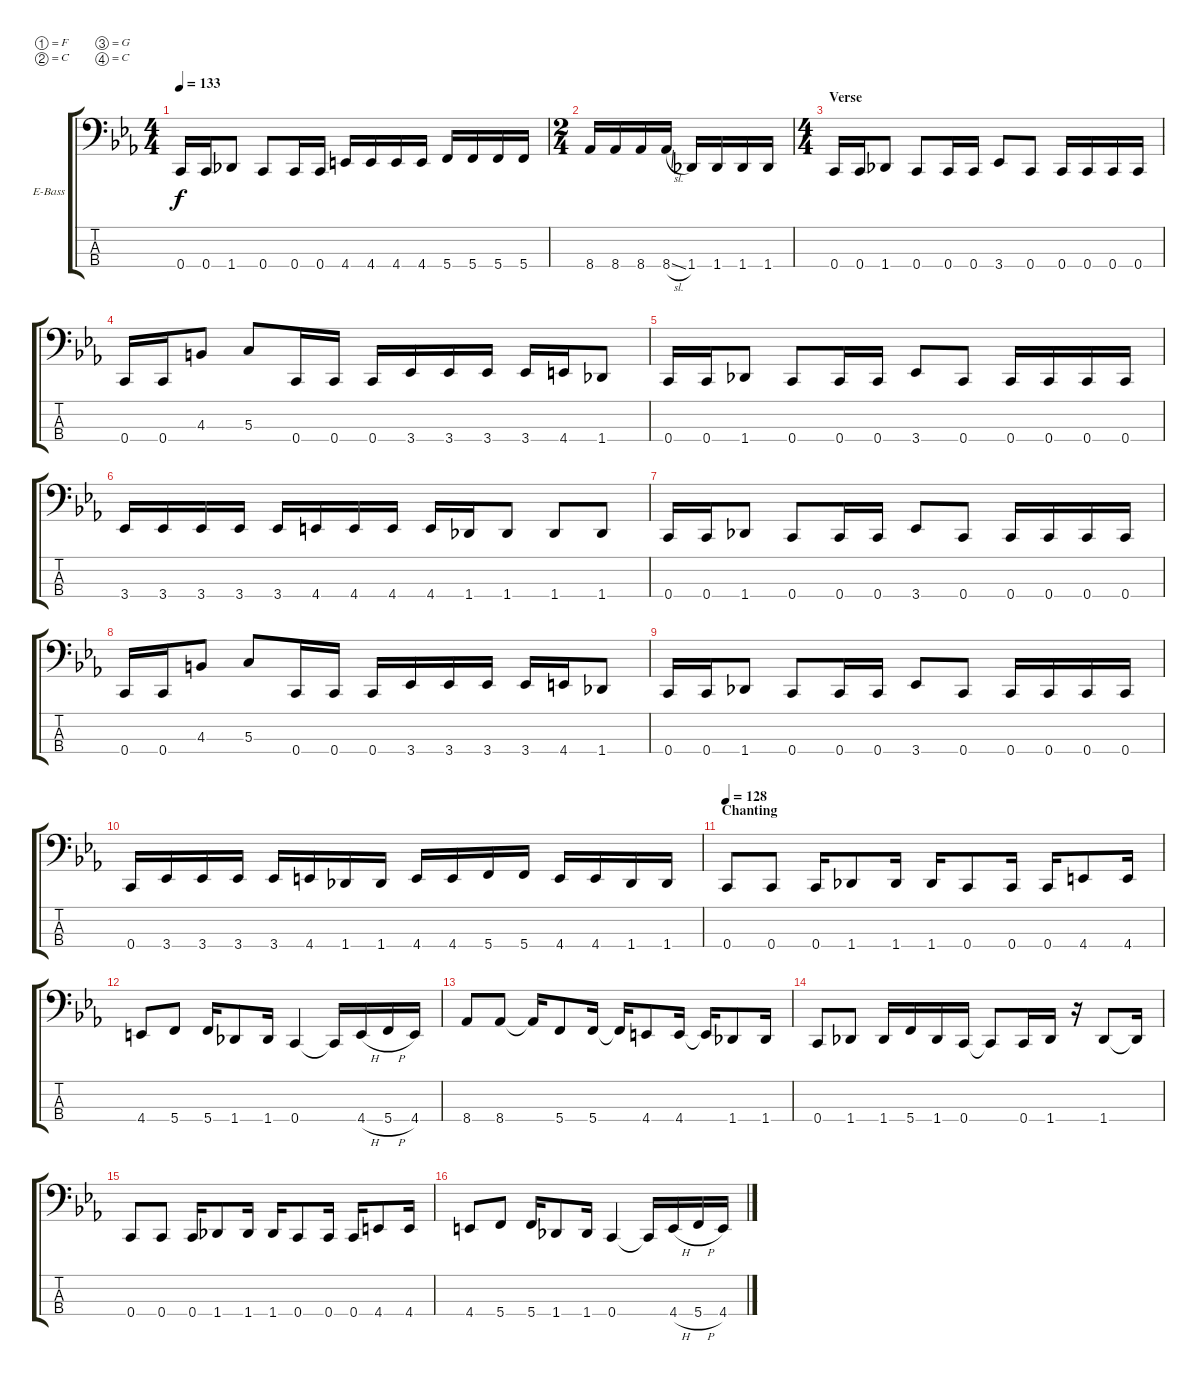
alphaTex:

\bracketExtendMode groupsimilarinstruments
\firstSystemTrackNameOrientation horizontal
\otherSystemsTrackNameOrientation horizontal
\track ("Electric Bass" "E-Bass") {instrument electricbassfinger}
\staff {score tabs}
\tuning (F2 C2 G1 C1)
\ts (4 4)
\tempo 133
\clef f4
\ks cminor
0.4.16{dy f} 0.4.16 1.4.8 0.4.8 0.4.16 0.4.16 4.4.16 4.4.16 4.4.16 4.4.16 5.4.16 5.4.16 5.4.16 5.4.16 |
\ts (2 4)
8.4.16 8.4.16 8.4.16 8.4{sl}.16 1.4.16 1.4.16 1.4.16 1.4.16 |
\ts (4 4)
\section ("" "Verse")
0.4.16 0.4.16 1.4.8 0.4.8 0.4.16 0.4.16 3.4.8 0.4.8 0.4.16 0.4.16 0.4.16 0.4.16 |
0.4.16 0.4.16 4.3.8 5.3.8 0.4.16 0.4.16 0.4.16 3.4.16 3.4.16 3.4.16 3.4.16 4.4.16 1.4.8 |
0.4.16 0.4.16 1.4.8 0.4.8 0.4.16 0.4.16 3.4.8 0.4.8 0.4.16 0.4.16 0.4.16 0.4.16 |
3.4.16 3.4.16 3.4.16 3.4.16 3.4.16 4.4.16 4.4.16 4.4.16 4.4.16 1.4.16 1.4.8 1.4.8 1.4.8 |
0.4.16 0.4.16 1.4.8 0.4.8 0.4.16 0.4.16 3.4.8 0.4.8 0.4.16 0.4.16 0.4.16 0.4.16 |
0.4.16 0.4.16 4.3.8 5.3.8 0.4.16 0.4.16 0.4.16 3.4.16 3.4.16 3.4.16 3.4.16 4.4.16 1.4.8 |
0.4.16 0.4.16 1.4.8 0.4.8 0.4.16 0.4.16 3.4.8 0.4.8 0.4.16 0.4.16 0.4.16 0.4.16 |
0.4.16 3.4.16 3.4.16 3.4.16 3.4.16 4.4.16 1.4.16 1.4.16 4.4.16 4.4.16 5.4.16 5.4.16 4.4.16 4.4.16 1.4.16 1.4.16 |
\section ("" "Chanting")
\tempo 128
0.4.8 0.4.8 0.4.16 1.4.8 1.4.16 1.4.16 0.4.8 0.4.16 0.4.16 4.4.8 4.4.16 |
4.4.8 5.4.8 5.4.16 1.4.8 1.4.16 0.4.4 0.4{t}.16 4.4{h}.16 5.4{h}.16 4.4.16 |
8.4.8 8.4.8 8.4{t}.16 5.4.8 5.4.16 5.4{t}.16 4.4.8 4.4.16 4.4{t}.16 1.4.8 1.4.16 |
0.4.8 1.4.8 1.4.16 5.4.16 1.4.16 0.4.16 0.4{t}.8 0.4.16 1.4.16 r.16 1.4.8 1.4{t}.16 |
0.4.8 0.4.8 0.4.16 1.4.8 1.4.16 1.4.16 0.4.8 0.4.16 0.4.16 4.4.8 4.4.16 |
4.4.8 5.4.8 5.4.16 1.4.8 1.4.16 0.4.4 0.4{t}.16 4.4{h}.16 5.4{h}.16 4.4.16
